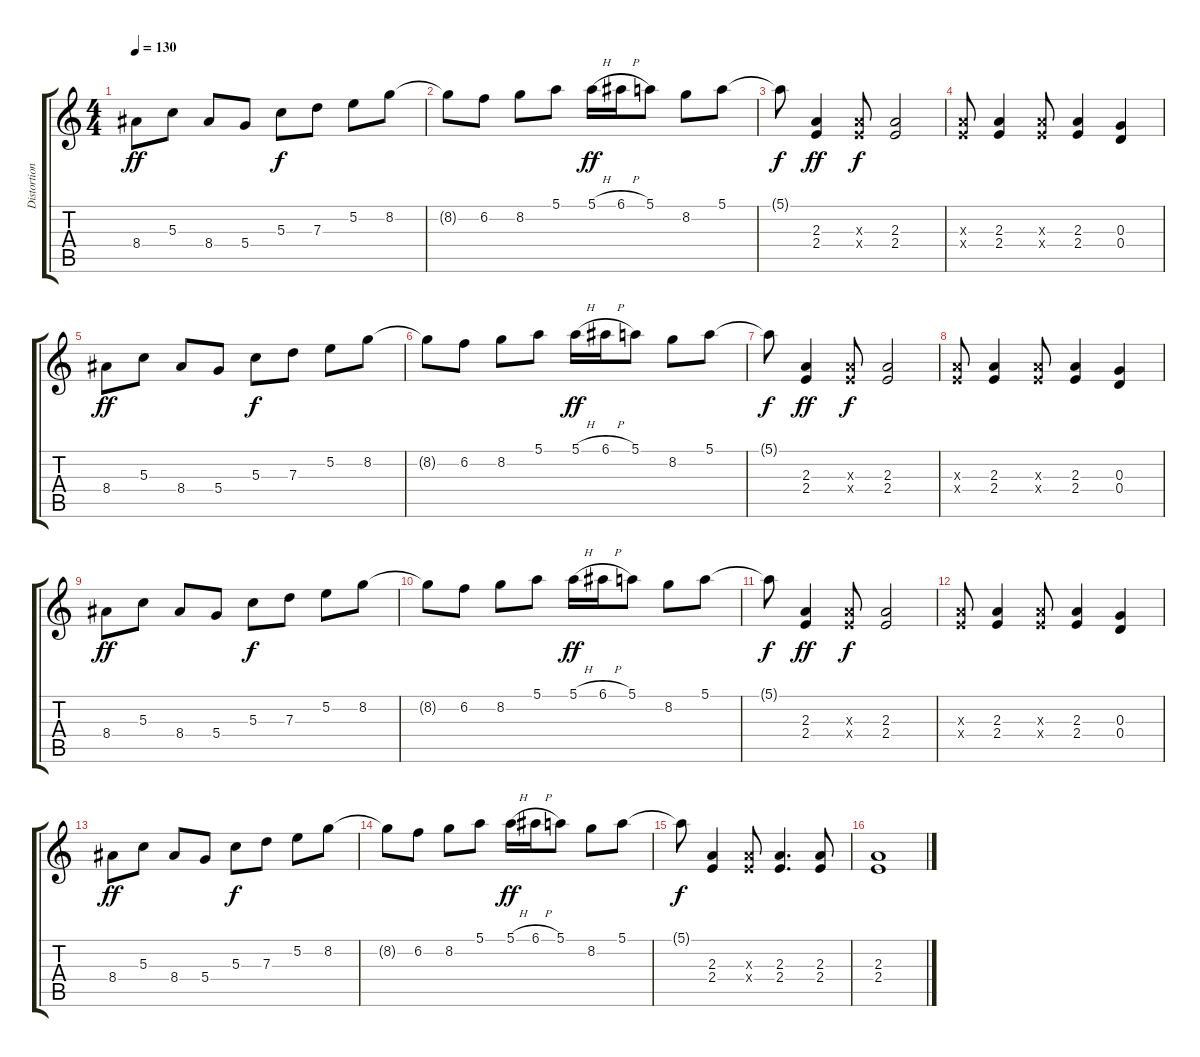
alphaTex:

\track ("Distortion guitar" "Distortion") {instrument distortionguitar}
\staff {score tabs}
\tuning (E4 B3 G3 D3 A2 E2) {hide}
\ts (4 4)
\tempo 130
\clef g2
\ks c
8.4.8{dy ff} 5.3.8 8.4.8 5.4.8 5.3.8{dy f} 7.3.8 5.2.8 8.2.8 |
8.2{t}.8 6.2.8 8.2.8 5.1.8 5.1{h}.16{dy ff} 6.1{h}.16 5.1.8 8.2.8 5.1.8 |
5.1{t}.8{dy f} (2.3 2.4).4{dy ff} (2.3{x} 2.4{x}).8{dy f} (2.3 2.4).2 |
(2.3{x} 2.4{x}).8 (2.3 2.4).4 (2.3{x} 2.4{x}).8 (2.3 2.4).4 (0.3 0.4).4 |
8.4.8{dy ff} 5.3.8 8.4.8 5.4.8 5.3.8{dy f} 7.3.8 5.2.8 8.2.8 |
8.2{t}.8 6.2.8 8.2.8 5.1.8 5.1{h}.16{dy ff} 6.1{h}.16 5.1.8 8.2.8 5.1.8 |
5.1{t}.8{dy f} (2.3 2.4).4{dy ff} (2.3{x} 2.4{x}).8{dy f} (2.3 2.4).2 |
(2.3{x} 2.4{x}).8 (2.3 2.4).4 (2.3{x} 2.4{x}).8 (2.3 2.4).4 (0.3 0.4).4 |
8.4.8{dy ff} 5.3.8 8.4.8 5.4.8 5.3.8{dy f} 7.3.8 5.2.8 8.2.8 |
8.2{t}.8 6.2.8 8.2.8 5.1.8 5.1{h}.16{dy ff} 6.1{h}.16 5.1.8 8.2.8 5.1.8 |
5.1{t}.8{dy f} (2.3 2.4).4{dy ff} (2.3{x} 2.4{x}).8{dy f} (2.3 2.4).2 |
(2.3{x} 2.4{x}).8 (2.3 2.4).4 (2.3{x} 2.4{x}).8 (2.3 2.4).4 (0.3 0.4).4 |
8.4.8{dy ff} 5.3.8 8.4.8 5.4.8 5.3.8{dy f} 7.3.8 5.2.8 8.2.8 |
8.2{t}.8 6.2.8 8.2.8 5.1.8 5.1{h}.16{dy ff} 6.1{h}.16 5.1.8 8.2.8 5.1.8 |
5.1{t}.8{dy f} (2.3 2.4).4 (2.3{x} 2.4{x}).8 (2.3 2.4).4{d} (2.3 2.4).8 |
(2.3 2.4).1
